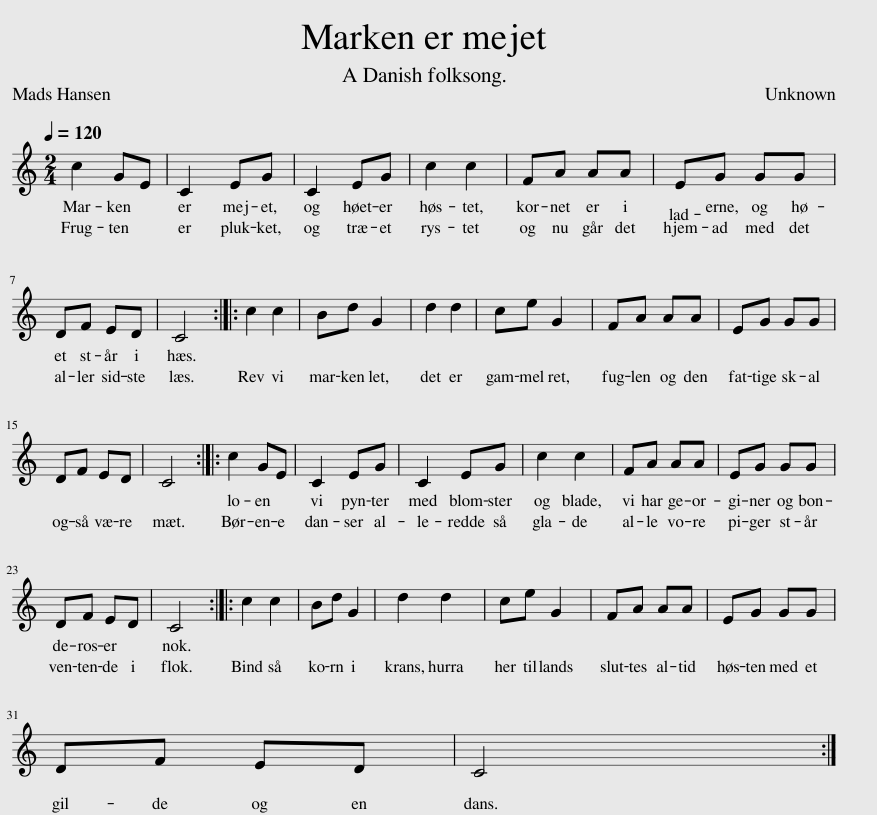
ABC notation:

X:1
L:1/8
Q:1/4=120
M:2/4
I:linebreak $
K:C
V:1 treble
V:1
 c2 GE | C2 EG | C2 EG | c2 c2 | FA AA | %5
 EG GG |$ DF ED | C4 :: c2 c2 | Bd G2 | %10
 d2 d2 | ce G2 | FA AA | EG GG |$ DF ED | %15
 C4 :: c2 GE | C2 EG | C2 EG | c2 c2 | %20
 FA AA | EG GG |$ DF ED | C4 :: c2 c2 | %25
 Bd G2 | d2 d2 | ce G2 | FA AA | EG GG |$ %30
 DF ED | C4 :| %32
